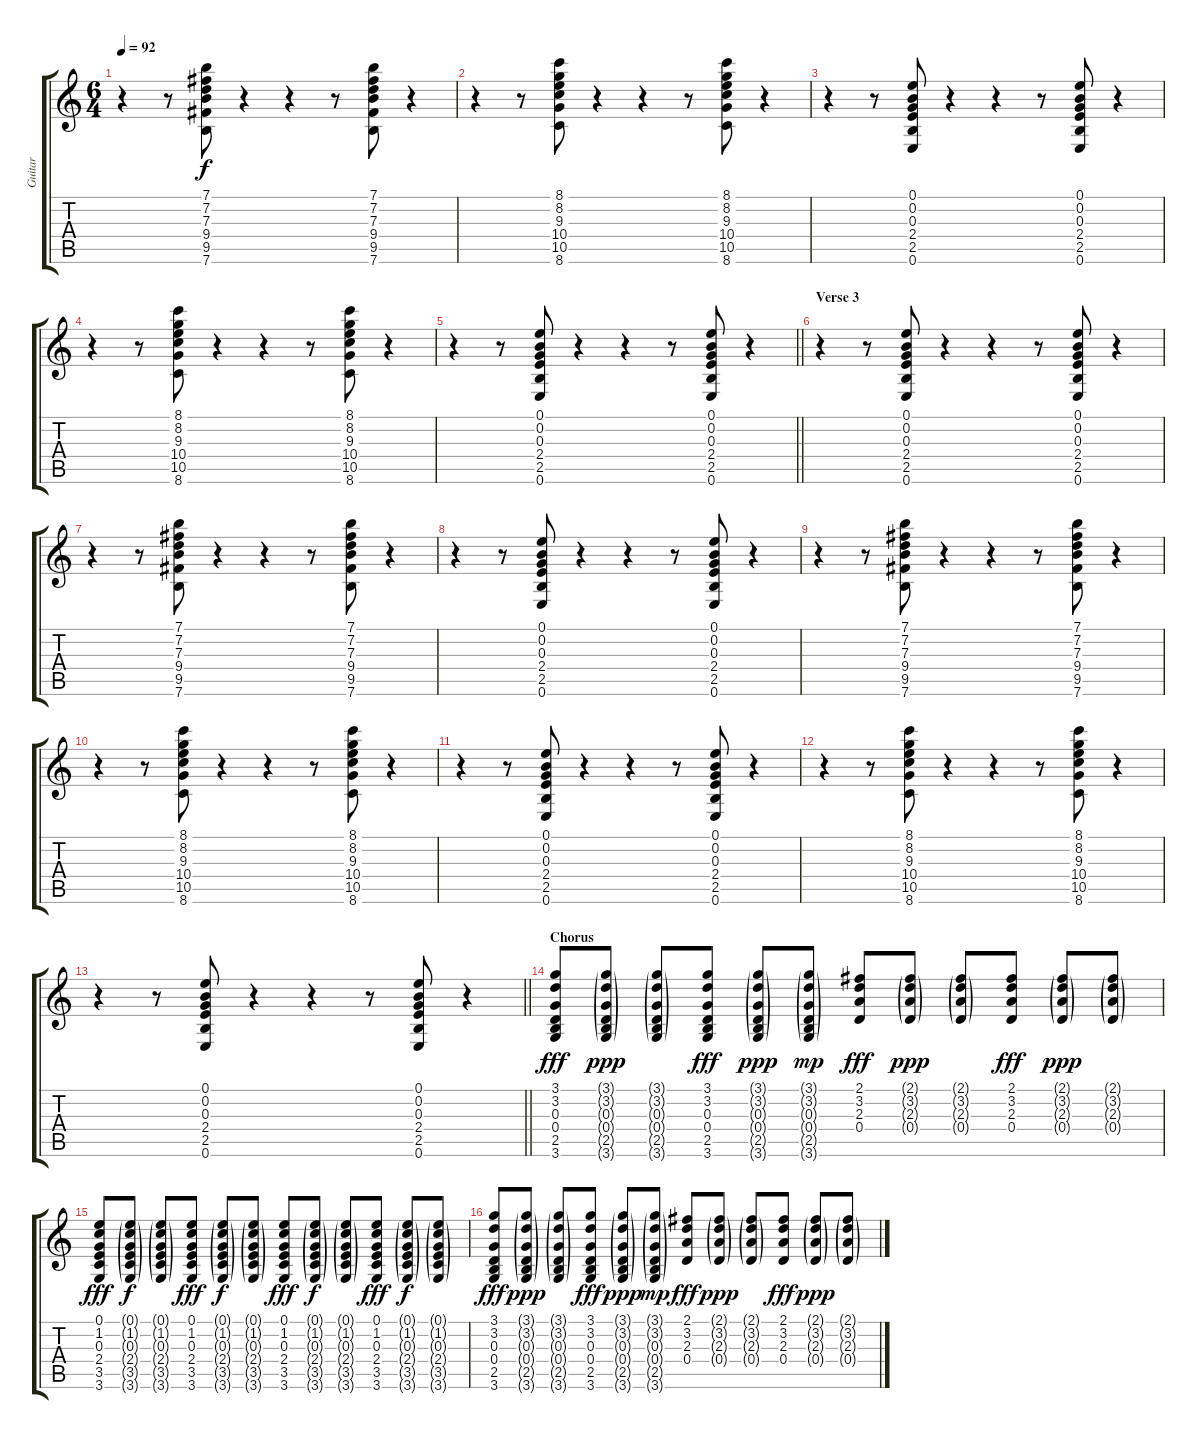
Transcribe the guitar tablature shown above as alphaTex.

\track ("Guitar" "Guitar") {instrument acousticguitarsteel}
\staff {score tabs}
\tuning (E4 B3 G3 D3 A2 E2) {hide}
\ts (6 4)
\tempo 92
\clef g2
\ks c
r.4{dy f} r.8 (7.1 7.2 7.3 9.4 9.5 7.6).8 r.4 r.4 r.8 (7.1 7.2 7.3 9.4 9.5 7.6).8 r.4 |
r.4 r.8 (8.1 8.2 9.3 10.4 10.5 8.6).8 r.4 r.4 r.8 (8.1 8.2 9.3 10.4 10.5 8.6).8 r.4 |
r.4 r.8 (0.1 0.2 0.3 2.4 2.5 0.6).8 r.4 r.4 r.8 (0.1 0.2 0.3 2.4 2.5 0.6).8 r.4 |
r.4 r.8 (8.1 8.2 9.3 10.4 10.5 8.6).8 r.4 r.4 r.8 (8.1 8.2 9.3 10.4 10.5 8.6).8 r.4 |
\barLineRight lightlight
r.4 r.8 (0.1 0.2 0.3 2.4 2.5 0.6).8 r.4 r.4 r.8 (0.1 0.2 0.3 2.4 2.5 0.6).8 r.4 |
\section ("" "Verse 3")
r.4 r.8 (0.1 0.2 0.3 2.4 2.5 0.6).8 r.4 r.4 r.8 (0.1 0.2 0.3 2.4 2.5 0.6).8 r.4 |
r.4 r.8 (7.1 7.2 7.3 9.4 9.5 7.6).8 r.4 r.4 r.8 (7.1 7.2 7.3 9.4 9.5 7.6).8 r.4 |
r.4 r.8 (0.1 0.2 0.3 2.4 2.5 0.6).8 r.4 r.4 r.8 (0.1 0.2 0.3 2.4 2.5 0.6).8 r.4 |
r.4 r.8 (7.1 7.2 7.3 9.4 9.5 7.6).8 r.4 r.4 r.8 (7.1 7.2 7.3 9.4 9.5 7.6).8 r.4 |
r.4 r.8 (8.1 8.2 9.3 10.4 10.5 8.6).8 r.4 r.4 r.8 (8.1 8.2 9.3 10.4 10.5 8.6).8 r.4 |
r.4 r.8 (0.1 0.2 0.3 2.4 2.5 0.6).8 r.4 r.4 r.8 (0.1 0.2 0.3 2.4 2.5 0.6).8 r.4 |
r.4 r.8 (8.1 8.2 9.3 10.4 10.5 8.6).8 r.4 r.4 r.8 (8.1 8.2 9.3 10.4 10.5 8.6).8 r.4 |
\barLineRight lightlight
r.4 r.8 (0.1 0.2 0.3 2.4 2.5 0.6).8 r.4 r.4 r.8 (0.1 0.2 0.3 2.4 2.5 0.6).8 r.4 |
\section ("" "Chorus")
(3.1 3.2 0.3 0.4 2.5 3.6).8{dy fff} (3.1{g} 3.2{g} 0.3{g} 0.4{g} 2.5{g} 3.6{g}).8{dy ppp} (3.1{g} 3.2{g} 0.3{g} 0.4{g} 2.5{g} 3.6{g}).8 (3.1 3.2 0.3 0.4 2.5 3.6).8{dy fff} (3.1{g} 3.2{g} 0.3{g} 0.4{g} 2.5{g} 3.6{g}).8{dy ppp} (3.1{g} 3.2{g} 0.3{g} 0.4{g} 2.5{g} 3.6{g}).8{dy mp} (2.1 3.2 2.3 0.4).8{dy fff} (2.1{g} 3.2{g} 2.3{g} 0.4{g}).8{dy ppp} (2.1{g} 3.2{g} 2.3{g} 0.4{g}).8 (2.1 3.2 2.3 0.4).8{dy fff} (2.1{g} 3.2{g} 2.3{g} 0.4{g}).8{dy ppp} (2.1{g} 3.2{g} 2.3{g} 0.4{g}).8 |
(0.1 1.2 0.3 2.4 3.5 3.6).8{dy fff} (0.1{g} 1.2{g} 0.3{g} 2.4{g} 3.5{g} 3.6{g}).8{dy f} (0.1{g} 1.2{g} 0.3{g} 2.4{g} 3.5{g} 3.6{g}).8 (0.1 1.2 0.3 2.4 3.5 3.6).8{dy fff} (0.1{g} 1.2{g} 0.3{g} 2.4{g} 3.5{g} 3.6{g}).8{dy f} (0.1{g} 1.2{g} 0.3{g} 2.4{g} 3.5{g} 3.6{g}).8 (0.1 1.2 0.3 2.4 3.5 3.6).8{dy fff} (0.1{g} 1.2{g} 0.3{g} 2.4{g} 3.5{g} 3.6{g}).8{dy f} (0.1{g} 1.2{g} 0.3{g} 2.4{g} 3.5{g} 3.6{g}).8 (0.1 1.2 0.3 2.4 3.5 3.6).8{dy fff} (0.1{g} 1.2{g} 0.3{g} 2.4{g} 3.5{g} 3.6{g}).8{dy f} (0.1{g} 1.2{g} 0.3{g} 2.4{g} 3.5{g} 3.6{g}).8 |
(3.1 3.2 0.3 0.4 2.5 3.6).8{dy fff} (3.1{g} 3.2{g} 0.3{g} 0.4{g} 2.5{g} 3.6{g}).8{dy ppp} (3.1{g} 3.2{g} 0.3{g} 0.4{g} 2.5{g} 3.6{g}).8 (3.1 3.2 0.3 0.4 2.5 3.6).8{dy fff} (3.1{g} 3.2{g} 0.3{g} 0.4{g} 2.5{g} 3.6{g}).8{dy ppp} (3.1{g} 3.2{g} 0.3{g} 0.4{g} 2.5{g} 3.6{g}).8{dy mp} (2.1 3.2 2.3 0.4).8{dy fff} (2.1{g} 3.2{g} 2.3{g} 0.4{g}).8{dy ppp} (2.1{g} 3.2{g} 2.3{g} 0.4{g}).8 (2.1 3.2 2.3 0.4).8{dy fff} (2.1{g} 3.2{g} 2.3{g} 0.4{g}).8{dy ppp} (2.1{g} 3.2{g} 2.3{g} 0.4{g}).8
